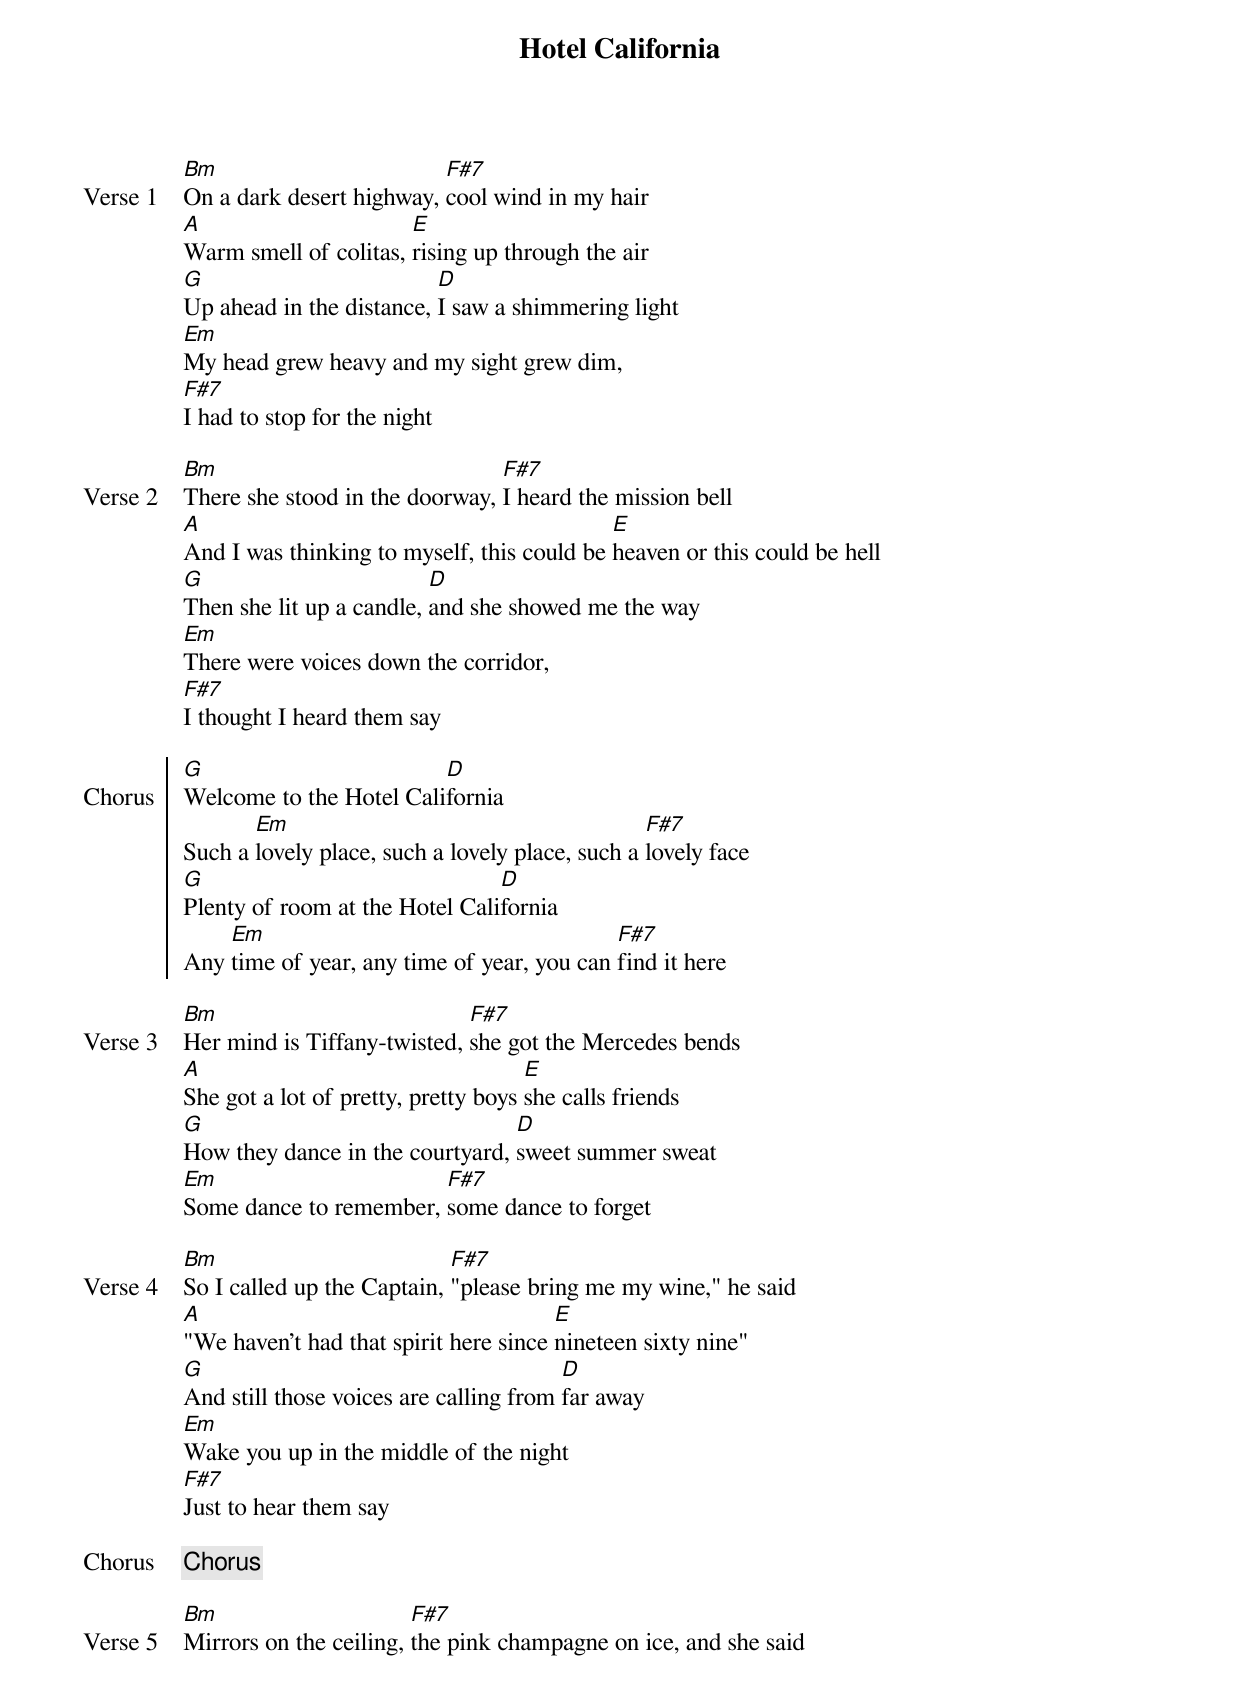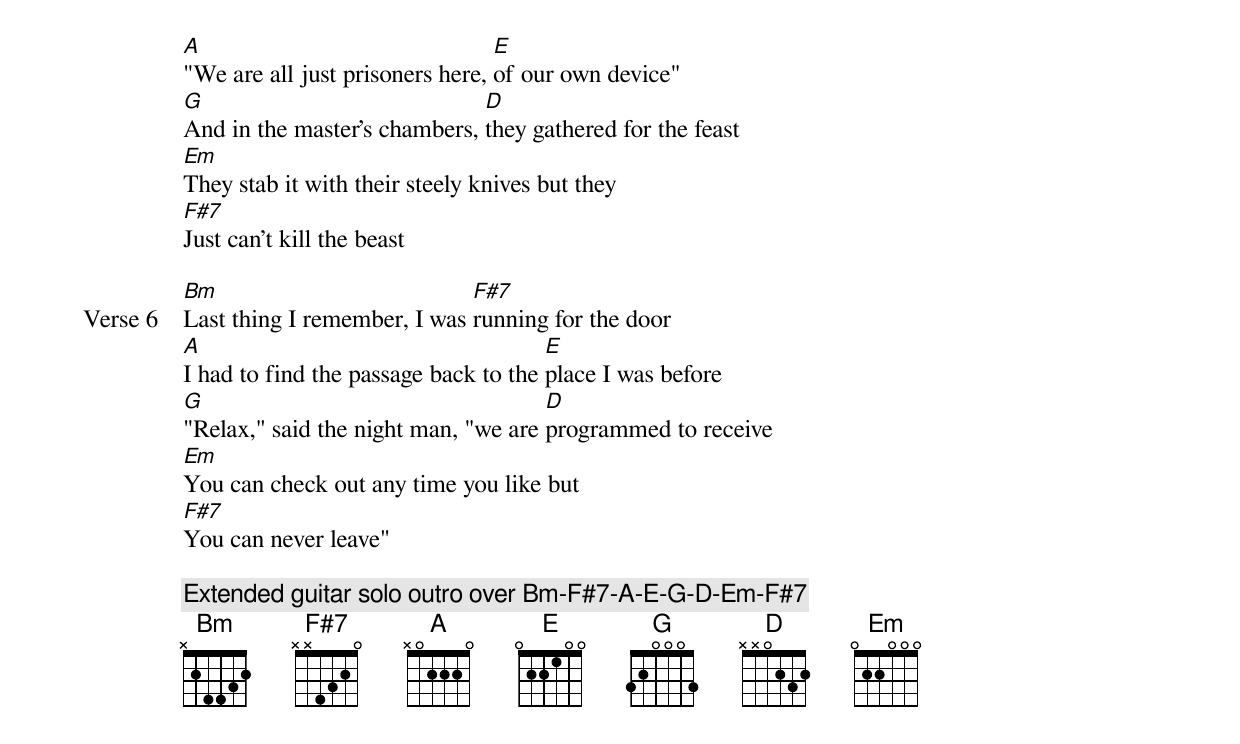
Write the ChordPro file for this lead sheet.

{title: Hotel California}
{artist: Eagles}
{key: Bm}
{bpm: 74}
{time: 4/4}
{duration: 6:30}
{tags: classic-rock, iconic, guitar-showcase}
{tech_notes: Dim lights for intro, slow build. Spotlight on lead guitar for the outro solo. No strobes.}

{start_of_verse: Verse 1}
[Bm]On a dark desert highway, [F#7]cool wind in my hair
[A]Warm smell of colitas, [E]rising up through the air
[G]Up ahead in the distance, [D]I saw a shimmering light
[Em]My head grew heavy and my sight grew dim,
[F#7]I had to stop for the night
{end_of_verse}

{start_of_verse: Verse 2}
[Bm]There she stood in the doorway, [F#7]I heard the mission bell
[A]And I was thinking to myself, this could be [E]heaven or this could be hell
[G]Then she lit up a candle, [D]and she showed me the way
[Em]There were voices down the corridor,
[F#7]I thought I heard them say
{end_of_verse}

{start_of_chorus: Chorus}
[G]Welcome to the Hotel Cali[D]fornia
Such a [Em]lovely place, such a lovely place, such a [F#7]lovely face
[G]Plenty of room at the Hotel Cali[D]fornia
Any [Em]time of year, any time of year, you can [F#7]find it here
{end_of_chorus}

{start_of_verse: Verse 3}
[Bm]Her mind is Tiffany-twisted, [F#7]she got the Mercedes bends
[A]She got a lot of pretty, pretty boys [E]she calls friends
[G]How they dance in the courtyard, [D]sweet summer sweat
[Em]Some dance to remember, [F#7]some dance to forget
{end_of_verse}

{start_of_verse: Verse 4}
[Bm]So I called up the Captain, [F#7]"please bring me my wine," he said
[A]"We haven't had that spirit here since [E]nineteen sixty nine"
[G]And still those voices are calling from [D]far away
[Em]Wake you up in the middle of the night
[F#7]Just to hear them say
{end_of_verse}

{chorus}

{start_of_verse: Verse 5}
[Bm]Mirrors on the ceiling, [F#7]the pink champagne on ice, and she said
[A]"We are all just prisoners here, [E]of our own device"
[G]And in the master's chambers, [D]they gathered for the feast
[Em]They stab it with their steely knives but they
[F#7]Just can't kill the beast
{end_of_verse}

{start_of_verse: Verse 6}
[Bm]Last thing I remember, I was [F#7]running for the door
[A]I had to find the passage back to the [E]place I was before
[G]"Relax," said the night man, "we are [D]programmed to receive
[Em]You can check out any time you like but
[F#7]You can never leave"
{end_of_verse}

{comment: Extended guitar solo outro over Bm-F#7-A-E-G-D-Em-F#7}
